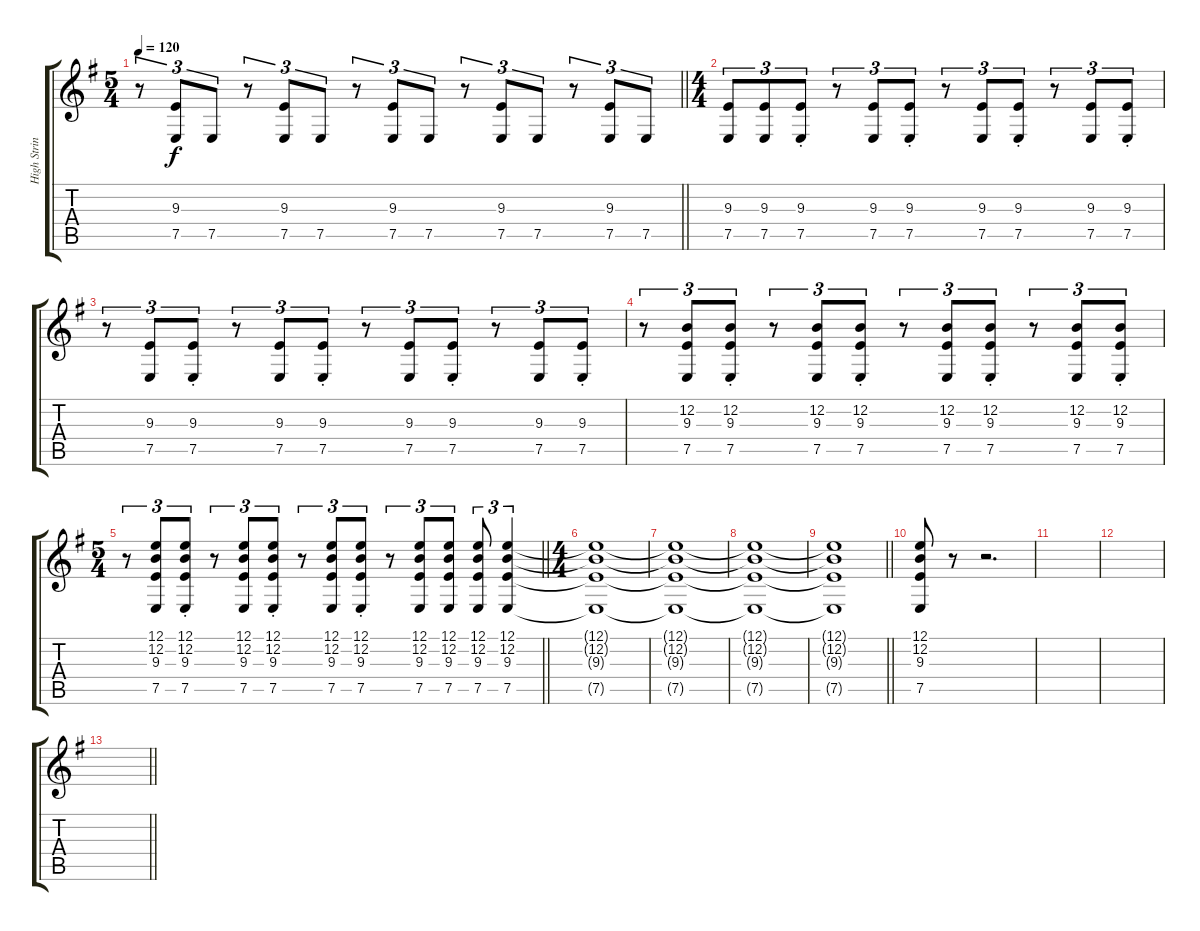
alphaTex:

\track ("High Strings Standard" "High Strin") {instrument stringensemble1}
\staff {score tabs}
\tuning (E4 B3 G3 D3 A2 E2) {hide}
\ts (5 4)
\tempo 120
\clef g2
\barLineRight lightlight
\ks eminor
r.8{tu (3 2) dy f} (9.3 7.5).8{tu (3 2)} 7.5.8{tu (3 2)} r.8{tu (3 2)} (9.3 7.5).8{tu (3 2)} 7.5.8{tu (3 2)} r.8{tu (3 2)} (9.3 7.5).8{tu (3 2)} 7.5.8{tu (3 2)} r.8{tu (3 2)} (9.3 7.5).8{tu (3 2)} 7.5.8{tu (3 2)} r.8{tu (3 2)} (9.3 7.5).8{tu (3 2)} 7.5.8{tu (3 2)} |
\ts (4 4)
(9.3 7.5).8{tu (3 2)} (9.3 7.5).8{tu (3 2)} (9.3{st} 7.5{st}).8{tu (3 2)} r.8{tu (3 2)} (9.3 7.5).8{tu (3 2)} (9.3{st} 7.5{st}).8{tu (3 2)} r.8{tu (3 2)} (9.3 7.5).8{tu (3 2)} (9.3{st} 7.5{st}).8{tu (3 2)} r.8{tu (3 2)} (9.3 7.5).8{tu (3 2)} (9.3{st} 7.5{st}).8{tu (3 2)} |
r.8{tu (3 2)} (9.3 7.5).8{tu (3 2)} (9.3{st} 7.5{st}).8{tu (3 2)} r.8{tu (3 2)} (9.3 7.5).8{tu (3 2)} (9.3{st} 7.5{st}).8{tu (3 2)} r.8{tu (3 2)} (9.3 7.5).8{tu (3 2)} (9.3{st} 7.5{st}).8{tu (3 2)} r.8{tu (3 2)} (9.3 7.5).8{tu (3 2)} (9.3{st} 7.5{st}).8{tu (3 2)} |
r.8{tu (3 2)} (12.2 9.3 7.5).8{tu (3 2)} (12.2{st} 9.3{st} 7.5{st}).8{tu (3 2)} r.8{tu (3 2)} (12.2 9.3 7.5).8{tu (3 2)} (12.2{st} 9.3{st} 7.5{st}).8{tu (3 2)} r.8{tu (3 2)} (12.2 9.3 7.5).8{tu (3 2)} (12.2{st} 9.3{st} 7.5{st}).8{tu (3 2)} r.8{tu (3 2)} (12.2 9.3 7.5).8{tu (3 2)} (12.2{st} 9.3{st} 7.5{st}).8{tu (3 2)} |
\ts (5 4)
\barLineRight lightlight
r.8{tu (3 2)} (12.1 12.2 9.3 7.5).8{tu (3 2)} (12.1{st} 12.2{st} 9.3{st} 7.5{st}).8{tu (3 2)} r.8{tu (3 2)} (12.1 12.2 9.3 7.5).8{tu (3 2)} (12.1{st} 12.2{st} 9.3{st} 7.5{st}).8{tu (3 2)} r.8{tu (3 2)} (12.1 12.2 9.3 7.5).8{tu (3 2)} (12.1{st} 12.2{st} 9.3{st} 7.5{st}).8{tu (3 2)} r.8{tu (3 2)} (12.1 12.2 9.3 7.5).8{tu (3 2)} (12.1 12.2 9.3 7.5).8{tu (3 2)} (12.1 12.2 9.3 7.5).8{tu (3 2)} (12.1 12.2 9.3 7.5).4{tu (3 2)} |
\ts (4 4)
(12.1{t} 12.2{t} 9.3{t} 7.5{t}).1 |
(12.1{t} 12.2{t} 9.3{t} 7.5{t}).1 |
(12.1{t} 12.2{t} 9.3{t} 7.5{t}).1 |
\barLineRight lightlight
(12.1{t} 12.2{t} 9.3{t} 7.5{t}).1 |
\section ("" "")
(12.1 12.2 9.3 7.5).8 r.8 r.2{d} |
|
|
\barLineRight lightlight
